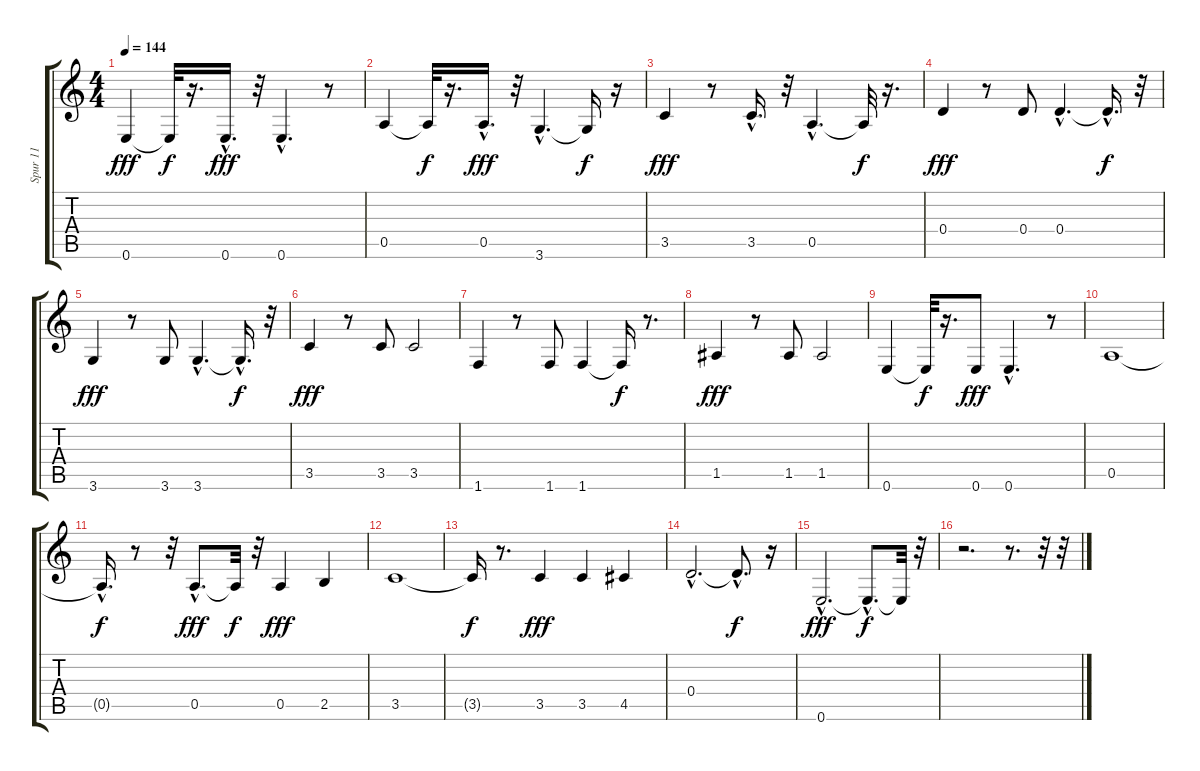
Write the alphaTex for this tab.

\track ("Spur 11" "Spur 11") {instrument electricbassfinger}
\staff {score tabs}
\tuning (E4 B3 G3 D3 A2 E2) {hide}
\ts (4 4)
\tempo 144
\clef g2
\ks c
0.6.4{dy fff} 0.6{t}.32{dy f} r.16{d} 0.6{hac}.16{d dy fff} r.32 0.6{hac}.4{d} r.8 |
0.5.4 0.5{t}.32{dy f} r.16{d} 0.5{hac}.16{d dy fff} r.32 3.6{hac}.4{d} 3.6{t}.16{dy f} r.16 |
3.5.4{dy fff} r.8 3.5{hac}.16{d} r.32 0.5{hac}.4{d} 0.5{t}.32{dy f} r.16{d} |
0.4.4{dy fff} r.8 0.4.8 0.4{hac}.4{d} 0.4{hac t}.16{d dy f} r.32 |
3.6.4{dy fff} r.8 3.6.8 3.6{hac}.4{d} 3.6{hac t}.16{d dy f} r.32 |
3.5.4{dy fff} r.8 3.5.8 3.5.2 |
1.6.4 r.8 1.6.8 1.6.4 1.6{t}.16{dy f} r.8{d} |
1.5.4{dy fff} r.8 1.5.8 1.5.2 |
0.6.4 0.6{t}.32{dy f} r.16{d} 0.6.8{dy fff} 0.6{hac}.4{d} r.8 |
0.5.1 |
0.5{hac t}.16{d dy f} r.8 r.32 0.5{hac}.8{d dy fff} 0.5{t}.32{dy f} r.32 0.5.4{dy fff} 2.5.4 |
3.5.1 |
3.5{t}.16{dy f} r.8{d} 3.5.4{dy fff} 3.5.4 4.5.4 |
0.4{hac}.2{d} 0.4{hac t}.8{d dy f} r.16 |
0.6{hac}.2{d dy fff} 0.6{hac t}.8{d dy f} 0.6{t}.32 r.32 |
r.2{d} r.8{d} r.32 r.32
